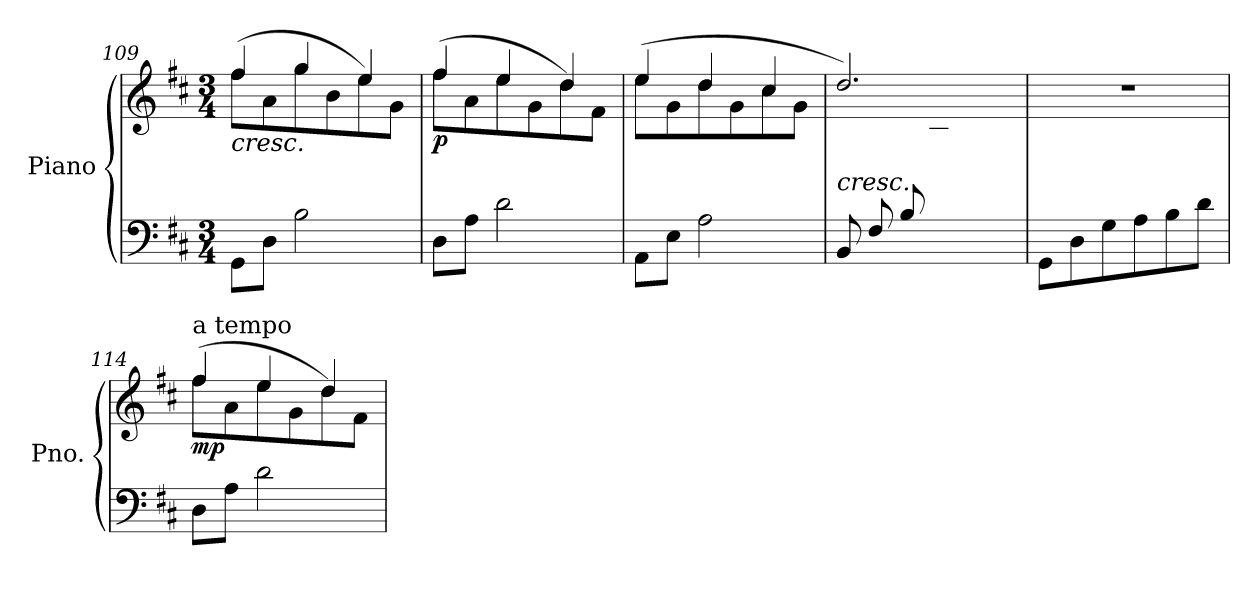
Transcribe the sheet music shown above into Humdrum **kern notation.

**kern	**kern	**dynam
*part1	*part1	*part1
*staff2	*staff1	*staff1/2
*I"Piano	*	*
*I'Pno.	*	*
*clefF4	*clefG2	*
*k[f#c#]	*k[f#c#]	*
*M3/4	*M3/4	*
=109	=109	=109
*	*^	*
!	!LO:TX:b:i:t=cresc.	!	!
8GG\L	(>8ff#\L	4ff#/	.
8D\J	8a\	.	.
2B\	8gg\	4gg/	.
.	8b\	.	.
.	8ee\)	4ee/	.
.	8g\J	.	.
!!LO:LB:g=z	!!
=110	=110	=110	=110
!	!	!	!LO:DY:b
8D\L	(>8ff#\L	4ff#/	p
8A\J	8a\	.	.
2d\	8ee\	4ee/	.
.	8g\	.	.
.	8dd\)	4dd/	.
.	8f#\J	.	.
=111	=111	=111	=111
8AA\L	(>8ee\L	4ee/	.
8E\J	8g\	.	.
2A\	8dd\	4dd/	.
.	8g\	.	.
.	8cc#\	4cc#/	.
.	8g\J	.	.
=112	=112	=112	=112
!	!LO:TX:b:i:t=cresc.	!	!
(>8BB/L	2.dd/)	4.ryy	.
8F#/	.	.	.
8B/	.	.	.
4.ryy	.	8c#\	.
.	.	8d\	.
.	.	8f#\J)	.
=113	=113	=113	=113
!	!LO:TX:a:t=poco allarg.	!	!
*	*v	*v	*
8GG\L	2.r	.
8D\	.	.
8G\	.	.
8A\	.	.
8B\	.	.
8d\J	.	.
!!LO:LB:g=z
=114	=114	=114
*	*^	*
!	!LO:TX:a:t=a tempo	!	!
!	!	!	!LO:DY:b
8D\L	(>8ff#\L	4ff#/	mp
8A\J	8a\	.	.
2d\	8ee\	4ee/	.
.	8g\	.	.
.	8dd\)	4dd/	.
.	8f#\J	.	.
*	*v	*v	*
=	=	=
*-	*-	*-
